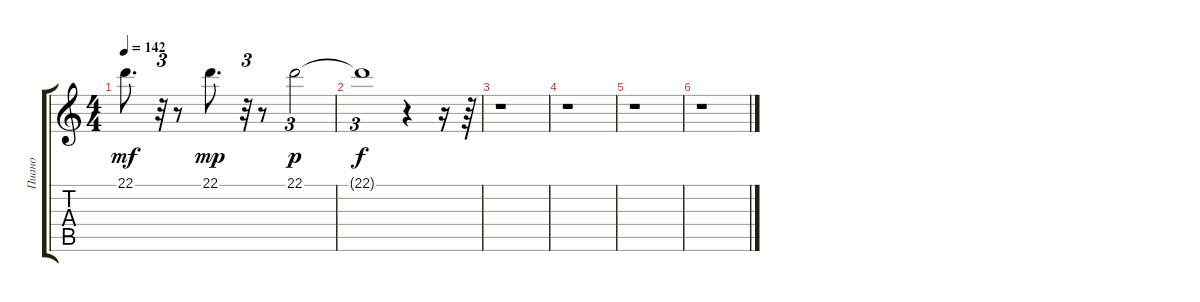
\track ("Пиано" "Пиано") {instrument acousticgrandpiano}
\staff {score tabs}
\tuning (E4 B3 G3 D3 A2 E2) {hide}
\ts (4 4)
\tempo 142
\clef g2
\ks c
22.1.8{d dy mf} r.32{tu (3 2)} r.8 22.1.8{d dy mp} r.32{tu (3 2)} r.8 22.1.2{tu (3 2) dy p} |
22.1{t}.1{tu (3 2) dy f} r.4 r.16 r.64 |
r.1 |
r.1 |
r.1 |
r.1
